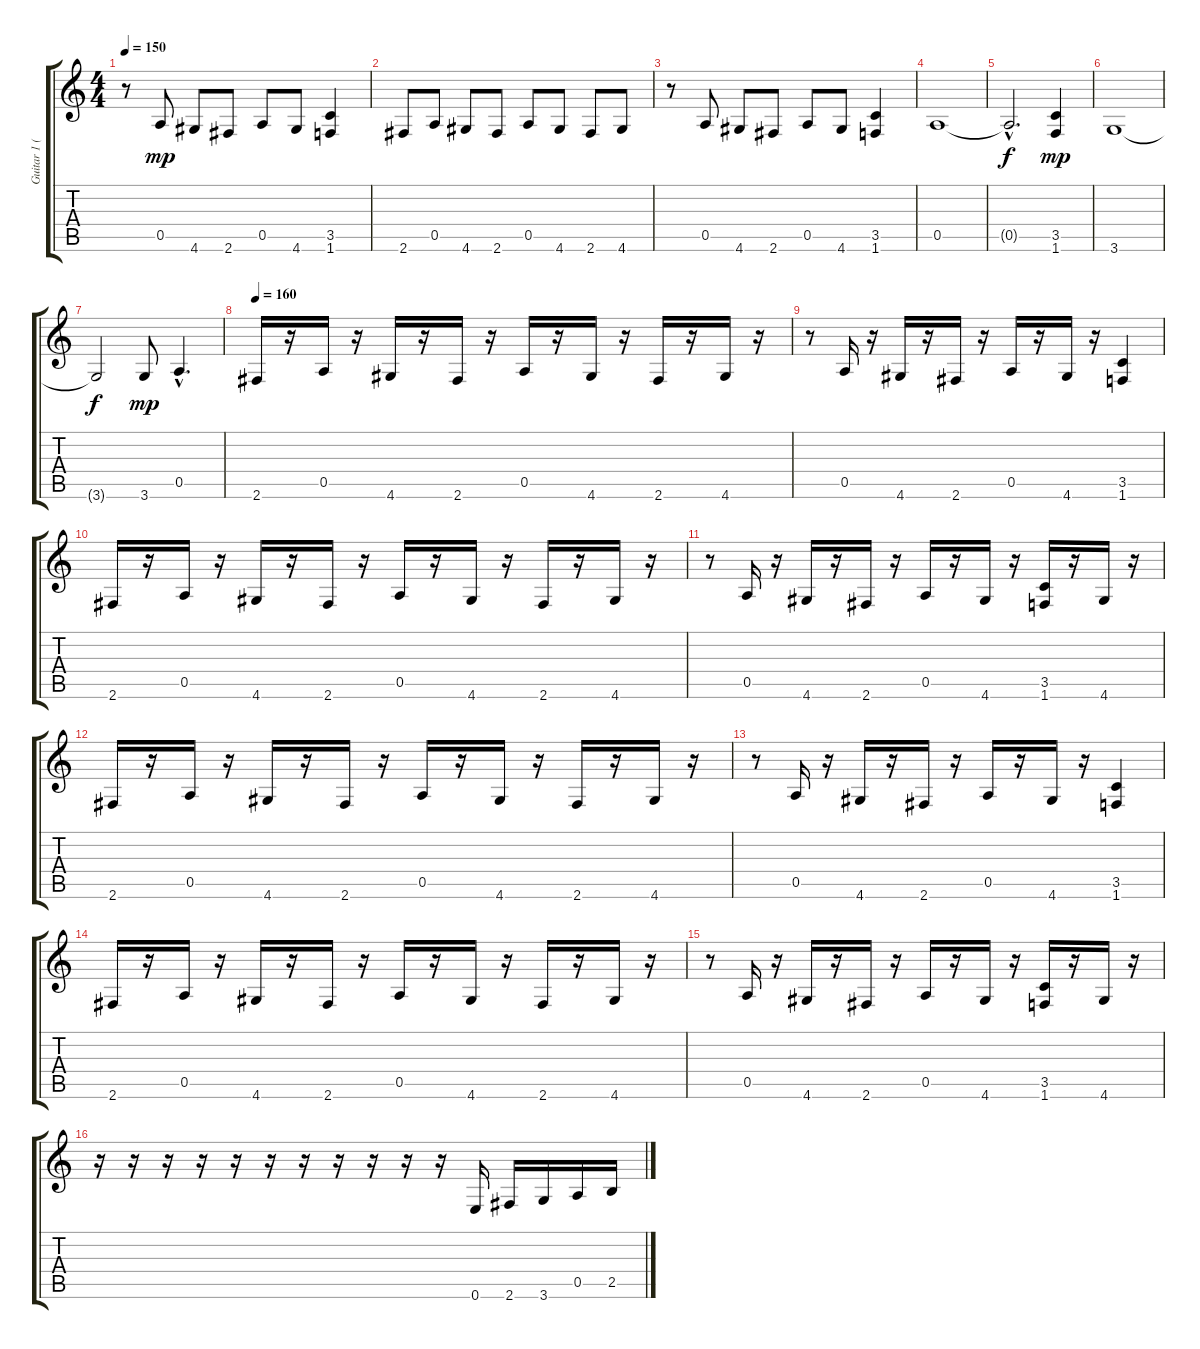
\track ("Guitar 1 (Rhythm)           " "Guitar 1 (") {instrument overdrivenguitar}
\staff {score tabs}
\tuning (E4 B3 G3 D3 A2 E2) {hide}
\ts (4 4)
\tempo 150
\clef g2
\ks c
r.8{dy mp} 0.5.8 4.6.8 2.6.8 0.5.8 4.6.8 (3.5 1.6).4 |
2.6.8 0.5.8 4.6.8 2.6.8 0.5.8 4.6.8 2.6.8 4.6.8 |
r.8 0.5.8 4.6.8 2.6.8 0.5.8 4.6.8 (3.5 1.6).4 |
0.5.1 |
0.5{hac t}.2{d dy f} (3.5 1.6).4{dy mp} |
3.6.1 |
3.6{t}.2{dy f} 3.6.8{dy mp} 0.5{hac}.4{d} |
\tempo 160
2.6.16 r.16 0.5.16 r.16 4.6.16 r.16 2.6.16 r.16 0.5.16 r.16 4.6.16 r.16 2.6.16 r.16 4.6.16 r.16 |
r.8 0.5.16 r.16 4.6.16 r.16 2.6.16 r.16 0.5.16 r.16 4.6.16 r.16 (3.5 1.6).4 |
2.6.16 r.16 0.5.16 r.16 4.6.16 r.16 2.6.16 r.16 0.5.16 r.16 4.6.16 r.16 2.6.16 r.16 4.6.16 r.16 |
r.8 0.5.16 r.16 4.6.16 r.16 2.6.16 r.16 0.5.16 r.16 4.6.16 r.16 (3.5 1.6).16 r.16 4.6.16 r.16 |
2.6.16 r.16 0.5.16 r.16 4.6.16 r.16 2.6.16 r.16 0.5.16 r.16 4.6.16 r.16 2.6.16 r.16 4.6.16 r.16 |
r.8 0.5.16 r.16 4.6.16 r.16 2.6.16 r.16 0.5.16 r.16 4.6.16 r.16 (3.5 1.6).4 |
2.6.16 r.16 0.5.16 r.16 4.6.16 r.16 2.6.16 r.16 0.5.16 r.16 4.6.16 r.16 2.6.16 r.16 4.6.16 r.16 |
r.8 0.5.16 r.16 4.6.16 r.16 2.6.16 r.16 0.5.16 r.16 4.6.16 r.16 (3.5 1.6).16 r.16 4.6.16 r.16 |
r.16 r.16 r.16 r.16 r.16 r.16 r.16 r.16 r.16 r.16 r.16 0.6.16 2.6.16 3.6.16 0.5.16 2.5.16
